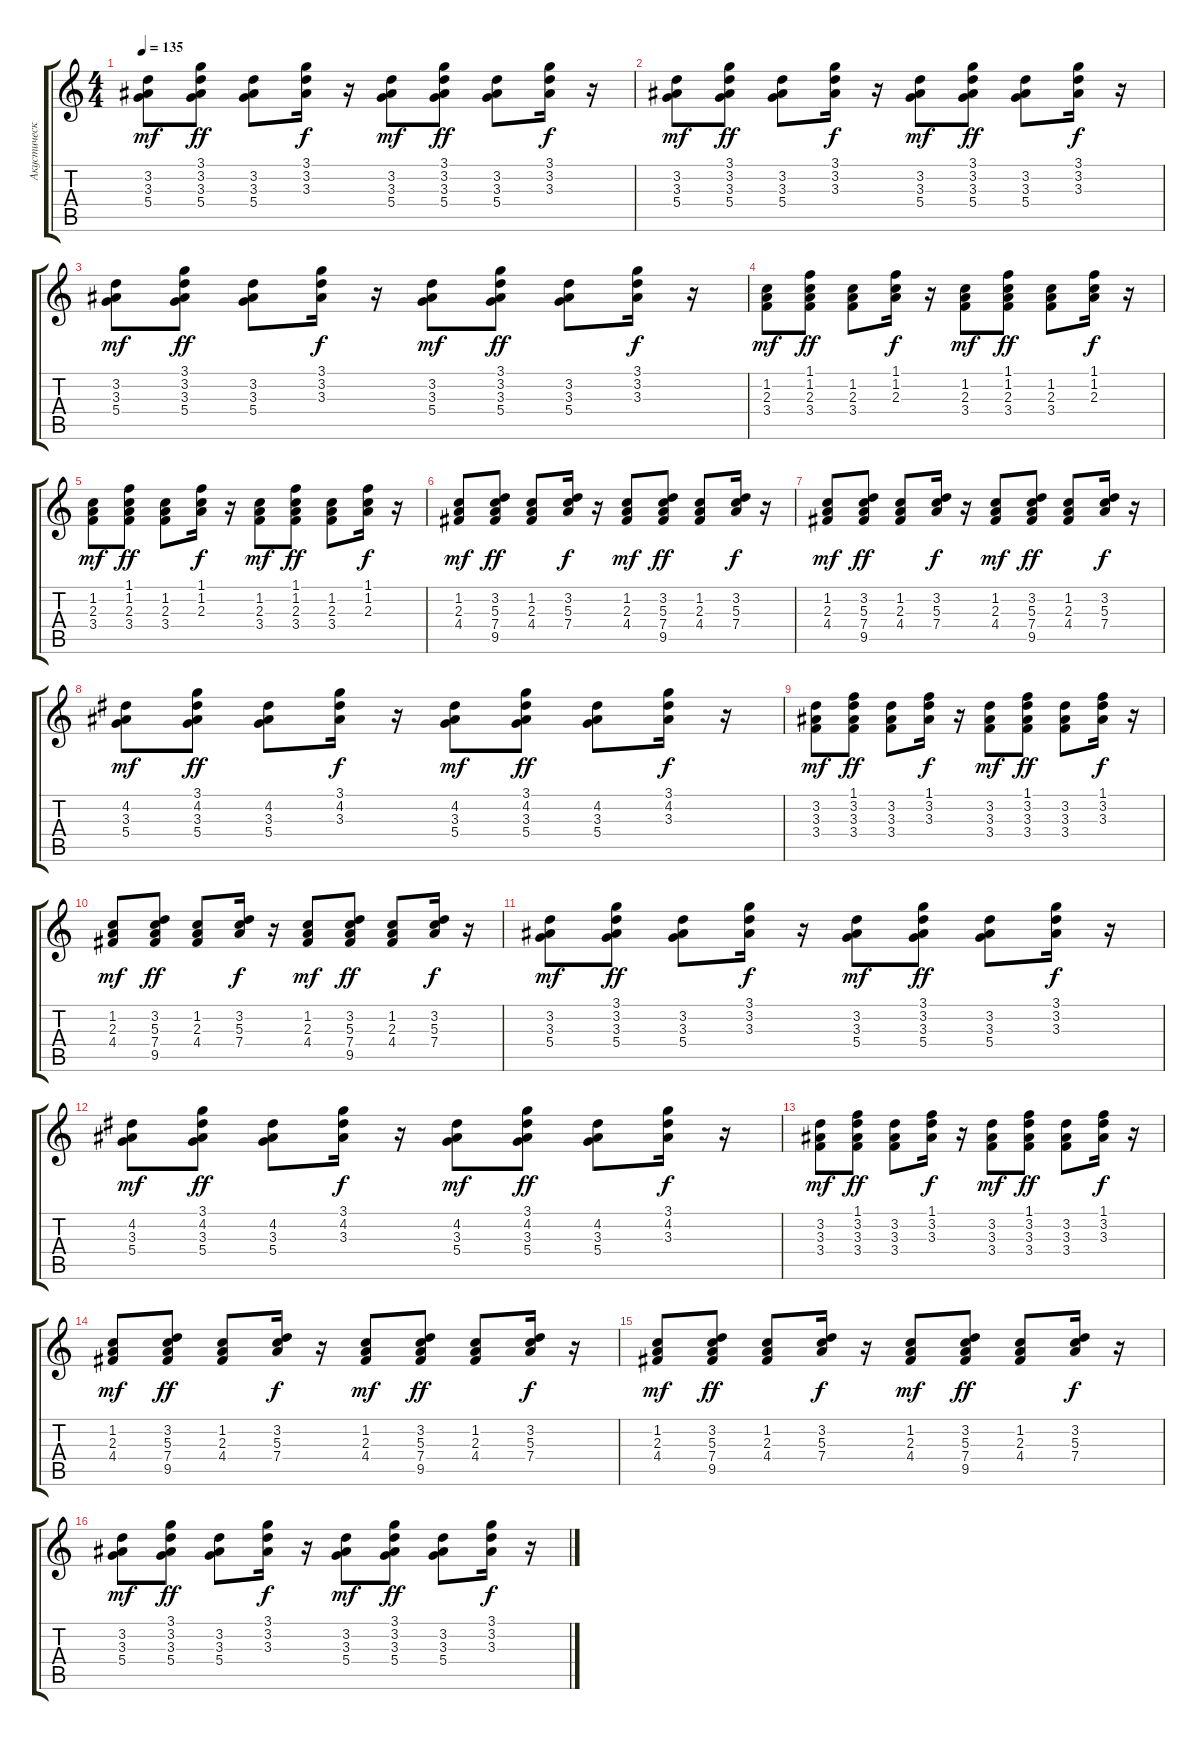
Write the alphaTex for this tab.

\track ("Акустическая гитара" "Акустическ") {instrument acousticguitarsteel}
\staff {score tabs}
\tuning (E4 B3 G3 D3 A2 E2) {hide}
\ts (4 4)
\tempo 135
\clef g2
\ks c
(3.2 3.3 5.4).8{dy mf} (3.1 3.2 3.3 5.4).8{dy ff} (3.2 3.3 5.4).8 (3.1 3.2 3.3).16{dy f} r.16 (3.2 3.3 5.4).8{dy mf} (3.1 3.2 3.3 5.4).8{dy ff} (3.2 3.3 5.4).8 (3.1 3.2 3.3).16{dy f} r.16 |
(3.2 3.3 5.4).8{dy mf} (3.1 3.2 3.3 5.4).8{dy ff} (3.2 3.3 5.4).8 (3.1 3.2 3.3).16{dy f} r.16 (3.2 3.3 5.4).8{dy mf} (3.1 3.2 3.3 5.4).8{dy ff} (3.2 3.3 5.4).8 (3.1 3.2 3.3).16{dy f} r.16 |
(3.2 3.3 5.4).8{dy mf} (3.1 3.2 3.3 5.4).8{dy ff} (3.2 3.3 5.4).8 (3.1 3.2 3.3).16{dy f} r.16 (3.2 3.3 5.4).8{dy mf} (3.1 3.2 3.3 5.4).8{dy ff} (3.2 3.3 5.4).8 (3.1 3.2 3.3).16{dy f} r.16 |
(1.2 2.3 3.4).8{dy mf} (1.1 1.2 2.3 3.4).8{dy ff} (1.2 2.3 3.4).8 (1.1 1.2 2.3).16{dy f} r.16 (1.2 2.3 3.4).8{dy mf} (1.1 1.2 2.3 3.4).8{dy ff} (1.2 2.3 3.4).8 (1.1 1.2 2.3).16{dy f} r.16 |
(1.2 2.3 3.4).8{dy mf} (1.1 1.2 2.3 3.4).8{dy ff} (1.2 2.3 3.4).8 (1.1 1.2 2.3).16{dy f} r.16 (1.2 2.3 3.4).8{dy mf} (1.1 1.2 2.3 3.4).8{dy ff} (1.2 2.3 3.4).8 (1.1 1.2 2.3).16{dy f} r.16 |
(1.2 2.3 4.4).8{dy mf} (3.2 5.3 7.4 9.5).8{dy ff} (1.2 2.3 4.4).8 (3.2 5.3 7.4).16{dy f} r.16 (1.2 2.3 4.4).8{dy mf} (3.2 5.3 7.4 9.5).8{dy ff} (1.2 2.3 4.4).8 (3.2 5.3 7.4).16{dy f} r.16 |
(1.2 2.3 4.4).8{dy mf} (3.2 5.3 7.4 9.5).8{dy ff} (1.2 2.3 4.4).8 (3.2 5.3 7.4).16{dy f} r.16 (1.2 2.3 4.4).8{dy mf} (3.2 5.3 7.4 9.5).8{dy ff} (1.2 2.3 4.4).8 (3.2 5.3 7.4).16{dy f} r.16 |
(4.2 3.3 5.4).8{dy mf} (3.1 4.2 3.3 5.4).8{dy ff} (4.2 3.3 5.4).8 (3.1 4.2 3.3).16{dy f} r.16 (4.2 3.3 5.4).8{dy mf} (3.1 4.2 3.3 5.4).8{dy ff} (4.2 3.3 5.4).8 (3.1 4.2 3.3).16{dy f} r.16 |
(3.2 3.3 3.4).8{dy mf} (1.1 3.2 3.3 3.4).8{dy ff} (3.2 3.3 3.4).8 (1.1 3.2 3.3).16{dy f} r.16 (3.2 3.3 3.4).8{dy mf} (1.1 3.2 3.3 3.4).8{dy ff} (3.2 3.3 3.4).8 (1.1 3.2 3.3).16{dy f} r.16 |
(1.2 2.3 4.4).8{dy mf} (3.2 5.3 7.4 9.5).8{dy ff} (1.2 2.3 4.4).8 (3.2 5.3 7.4).16{dy f} r.16 (1.2 2.3 4.4).8{dy mf} (3.2 5.3 7.4 9.5).8{dy ff} (1.2 2.3 4.4).8 (3.2 5.3 7.4).16{dy f} r.16 |
(3.2 3.3 5.4).8{dy mf} (3.1 3.2 3.3 5.4).8{dy ff} (3.2 3.3 5.4).8 (3.1 3.2 3.3).16{dy f} r.16 (3.2 3.3 5.4).8{dy mf} (3.1 3.2 3.3 5.4).8{dy ff} (3.2 3.3 5.4).8 (3.1 3.2 3.3).16{dy f} r.16 |
(4.2 3.3 5.4).8{dy mf} (3.1 4.2 3.3 5.4).8{dy ff} (4.2 3.3 5.4).8 (3.1 4.2 3.3).16{dy f} r.16 (4.2 3.3 5.4).8{dy mf} (3.1 4.2 3.3 5.4).8{dy ff} (4.2 3.3 5.4).8 (3.1 4.2 3.3).16{dy f} r.16 |
(3.2 3.3 3.4).8{dy mf} (1.1 3.2 3.3 3.4).8{dy ff} (3.2 3.3 3.4).8 (1.1 3.2 3.3).16{dy f} r.16 (3.2 3.3 3.4).8{dy mf} (1.1 3.2 3.3 3.4).8{dy ff} (3.2 3.3 3.4).8 (1.1 3.2 3.3).16{dy f} r.16 |
(1.2 2.3 4.4).8{dy mf} (3.2 5.3 7.4 9.5).8{dy ff} (1.2 2.3 4.4).8 (3.2 5.3 7.4).16{dy f} r.16 (1.2 2.3 4.4).8{dy mf} (3.2 5.3 7.4 9.5).8{dy ff} (1.2 2.3 4.4).8 (3.2 5.3 7.4).16{dy f} r.16 |
(1.2 2.3 4.4).8{dy mf} (3.2 5.3 7.4 9.5).8{dy ff} (1.2 2.3 4.4).8 (3.2 5.3 7.4).16{dy f} r.16 (1.2 2.3 4.4).8{dy mf} (3.2 5.3 7.4 9.5).8{dy ff} (1.2 2.3 4.4).8 (3.2 5.3 7.4).16{dy f} r.16 |
(3.2 3.3 5.4).8{dy mf} (3.1 3.2 3.3 5.4).8{dy ff} (3.2 3.3 5.4).8 (3.1 3.2 3.3).16{dy f} r.16 (3.2 3.3 5.4).8{dy mf} (3.1 3.2 3.3 5.4).8{dy ff} (3.2 3.3 5.4).8 (3.1 3.2 3.3).16{dy f} r.16
